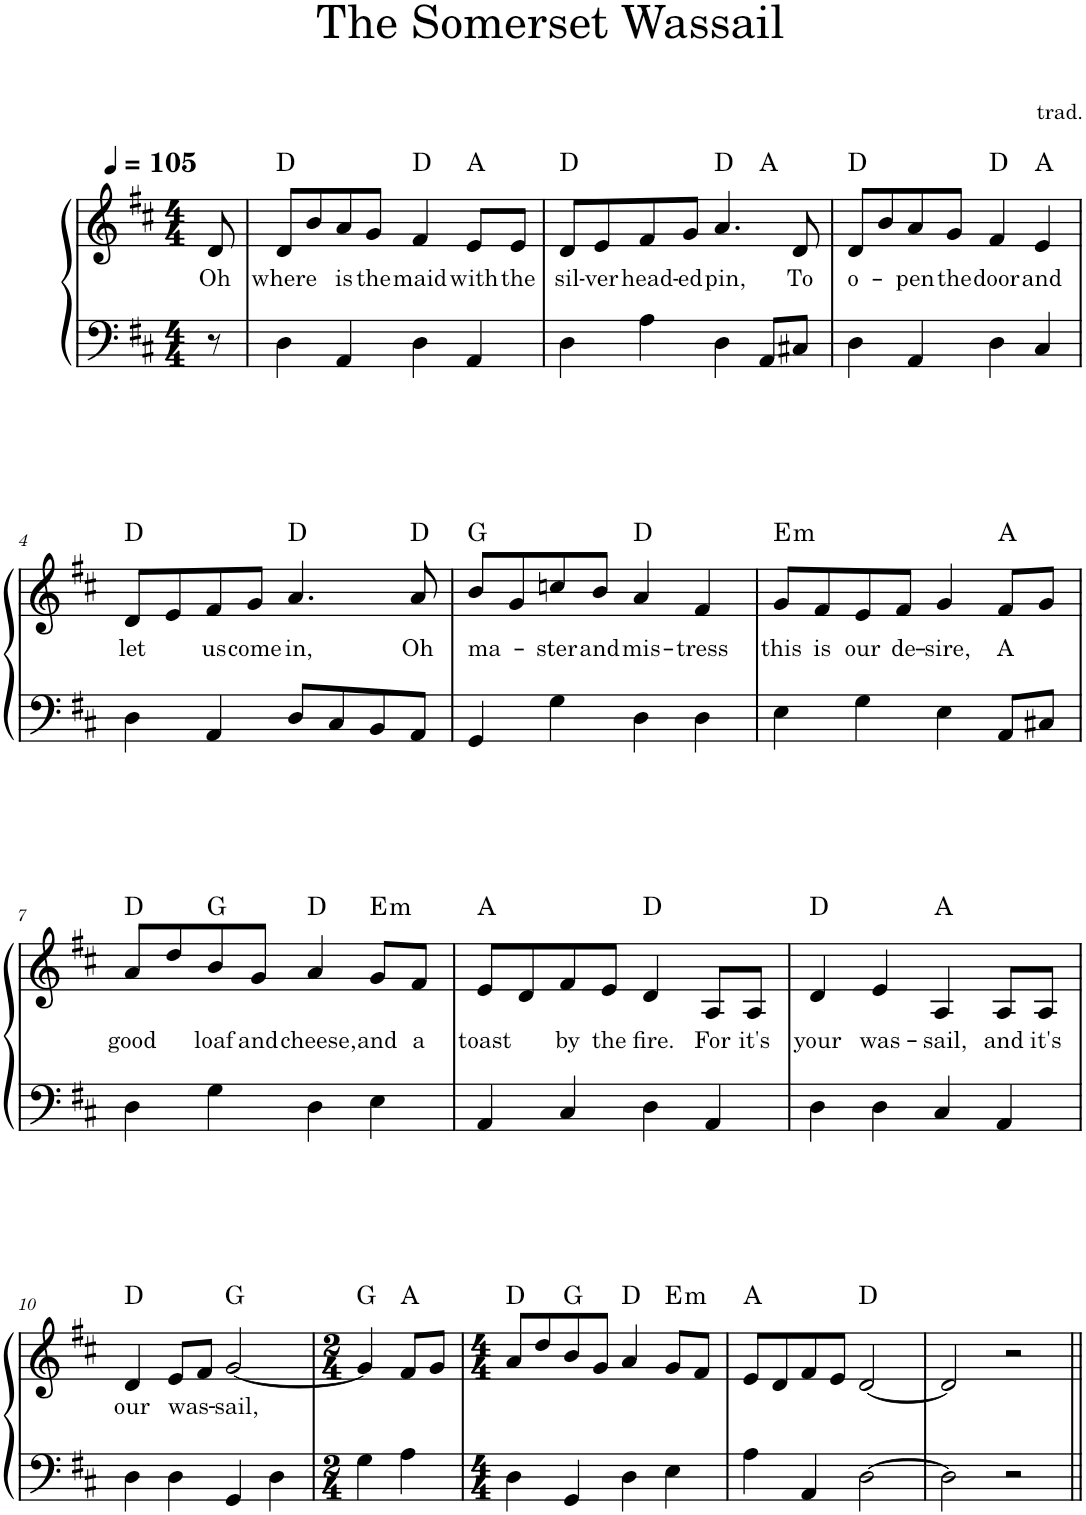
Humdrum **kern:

**kern	**kern	**text	**harte
*part1	*part1	*part1	*part1
*staff2	*staff1	*staff1	*
*I"Piano	*	*	*
*I'Pno.	*	*	*
*clefF4	*clefG2	*	*
*k[f#c#]	*k[f#c#]	*	*
*M4/4	*M4/4	*	*
*MM105	*MM105	*	*
=	=	=	=
!	!	!LO:LY:b	!
8r	8d/	Oh	.
=1	=1	=1	=1
!	!	!LO:LY:b	!
4D\	8d/L	where	D:maj
.	8b/	.	.
!	!	!LO:LY:b	!
4AA/	8a/	is	.
!	!	!LO:LY:b	!
.	8g/J	the	.
!	!	!LO:LY:b	!
4D\	4f#/	maid	D:maj
!	!	!LO:LY:b	!
4AA/	8e/L	with	A:maj
!	!	!LO:LY:b	!
.	8e/J	the	.
=2	=2	=2	=2
!	!	!LO:LY:b	!
*	*^	*	*
4D\	8d/L	2.ryy	sil-	D:maj
!	!	!	!LO:LY:b	!
.	8e/	.	-ver	.
!	!	!	!LO:LY:b	!
4A\	8f#/	.	head-	.
!	!	!	!LO:LY:b	!
.	8g/J	.	-ed	.
!	!	!	!LO:LY:b	!
4D\	4.a/	.	pin,	D:maj
8AA/L	.	4ryy	.	A:maj
!	!	!	!LO:LY:b	!
8C#X/J	8d/	.	To	.
=3	=3	=3	=3	=3
!	!	!	!LO:LY:b	!
*	*v	*v	*	*
4D\	8d/L	o-	D:maj
.	8b/	.	.
!	!	!LO:LY:b	!
4AA/	8a/	pen	.
!	!	!LO:LY:b	!
.	8g/J	the	.
!	!	!LO:LY:b	!
4D\	4f#/	door	D:maj
!	!	!LO:LY:b	!
4C#/	4e/	and	A:maj
!!LO:LB:g=z
=4	=4	=4	=4
!	!	!LO:LY:b	!
4D\	8d/L	let	D:maj
.	8e/	.	.
!	!	!LO:LY:b	!
4AA/	8f#/	us	.
!	!	!LO:LY:b	!
.	8g/J	come	.
!	!	!LO:LY:b	!
8D/L	4.a/	in,	D:maj
8C#/	.	.	.
8BB/	.	.	.
!	!	!LO:LY:b	!
8AA/J	8a/	Oh	D:maj
=5	=5	=5	=5
!	!	!LO:LY:b	!
4GG/	8b/L	ma-	G:maj
.	8g/	.	.
!	!	!LO:LY:b	!
4G\	8ccn/	-ster	.
!	!	!LO:LY:b	!
.	8b/J	and	.
!	!	!LO:LY:b	!
4D\	4a/	mis-	D:maj
!	!	!LO:LY:b	!
4D\	4f#/	-tress	.
=6	=6	=6	=6
!	!	!LO:LY:b	!LO:H:kt=m
4E\	8g/L	this	E:min
!	!	!LO:LY:b	!
.	8f#/	is	.
!	!	!LO:LY:b	!
4G\	8e/	our	.
!	!	!LO:LY:b	!
.	8f#/J	de-	.
!	!	!LO:LY:b	!
4E\	4g/	-sire,	.
!	!	!LO:LY:b	!
8AA/L	8f#/L	A	A:maj
8C#X/J	8g/J	.	.
!!LO:LB:g=z
=7	=7	=7	=7
!	!	!LO:LY:b	!
4D\	8a/L	good	D:maj
.	8dd/	.	.
!	!	!LO:LY:b	!
4G\	8b/	loaf	G:maj
!	!	!LO:LY:b	!
.	8g/J	and	.
!	!	!LO:LY:b	!
4D\	4a/	cheese,	D:maj
!	!	!LO:LY:b	!LO:H:kt=m
4E\	8g/L	and	E:min
!	!	!LO:LY:b	!
.	8f#/J	a	.
=8	=8	=8	=8
!	!	!LO:LY:b	!
4AA/	8e/L	toast	A:maj
.	8d/	.	.
!	!	!LO:LY:b	!
4C#/	8f#/	by	.
!	!	!LO:LY:b	!
.	8e/J	the	.
!	!	!LO:LY:b	!
4D\	4d/	fire.	D:maj
!	!	!LO:LY:b	!
4AA/	8A/L	For	.
!	!	!LO:LY:b	!
.	8A/J	it's	.
=9	=9	=9	=9
!	!	!LO:LY:b	!
4D\	4d/	your	D:maj
!	!	!LO:LY:b	!
4D\	4e/	was-	.
!	!	!LO:LY:b	!
4C#/	4A/	-sail,	A:maj
!	!	!LO:LY:b	!
4AA/	8A/L	and	.
!	!	!LO:LY:b	!
.	8A/J	it's	.
!!LO:LB:g=z
=10	=10	=10	=10
!	!	!LO:LY:b	!
4D\	4d/	our	D:maj
!	!	!LO:LY:b	!
4D\	8e/L	was-	.
.	8f#/J	.	.
!	!	!LO:LY:b	!
4GG/	[2g/	sail,	G:maj
4D\	.	.	.
=11	=11	=11	=11
*M2/4	*M2/4	*	*
4G\	4g/]	.	G:maj
4A\	8f#/L	.	A:maj
.	8g/J	.	.
=12	=12	=12	=12
*M4/4	*M4/4	*	*
4D\	8a/L	.	D:maj
.	8dd/	.	.
4GG/	8b/	.	G:maj
.	8g/J	.	.
4D\	4a/	.	D:maj
!	!	!	!LO:H:kt=m
4E\	8g/L	.	E:min
.	8f#/J	.	.
=13	=13	=13	=13
4A\	8e/L	.	A:maj
.	8d/	.	.
4AA/	8f#/	.	.
.	8e/J	.	.
[2D\	[2d/	.	D:maj
=14	=14	=14	=14
2D\]	2d/]	.	.
2r	2r	.	.
=||	=||	=||	=||
*-	*-	*-	*-
